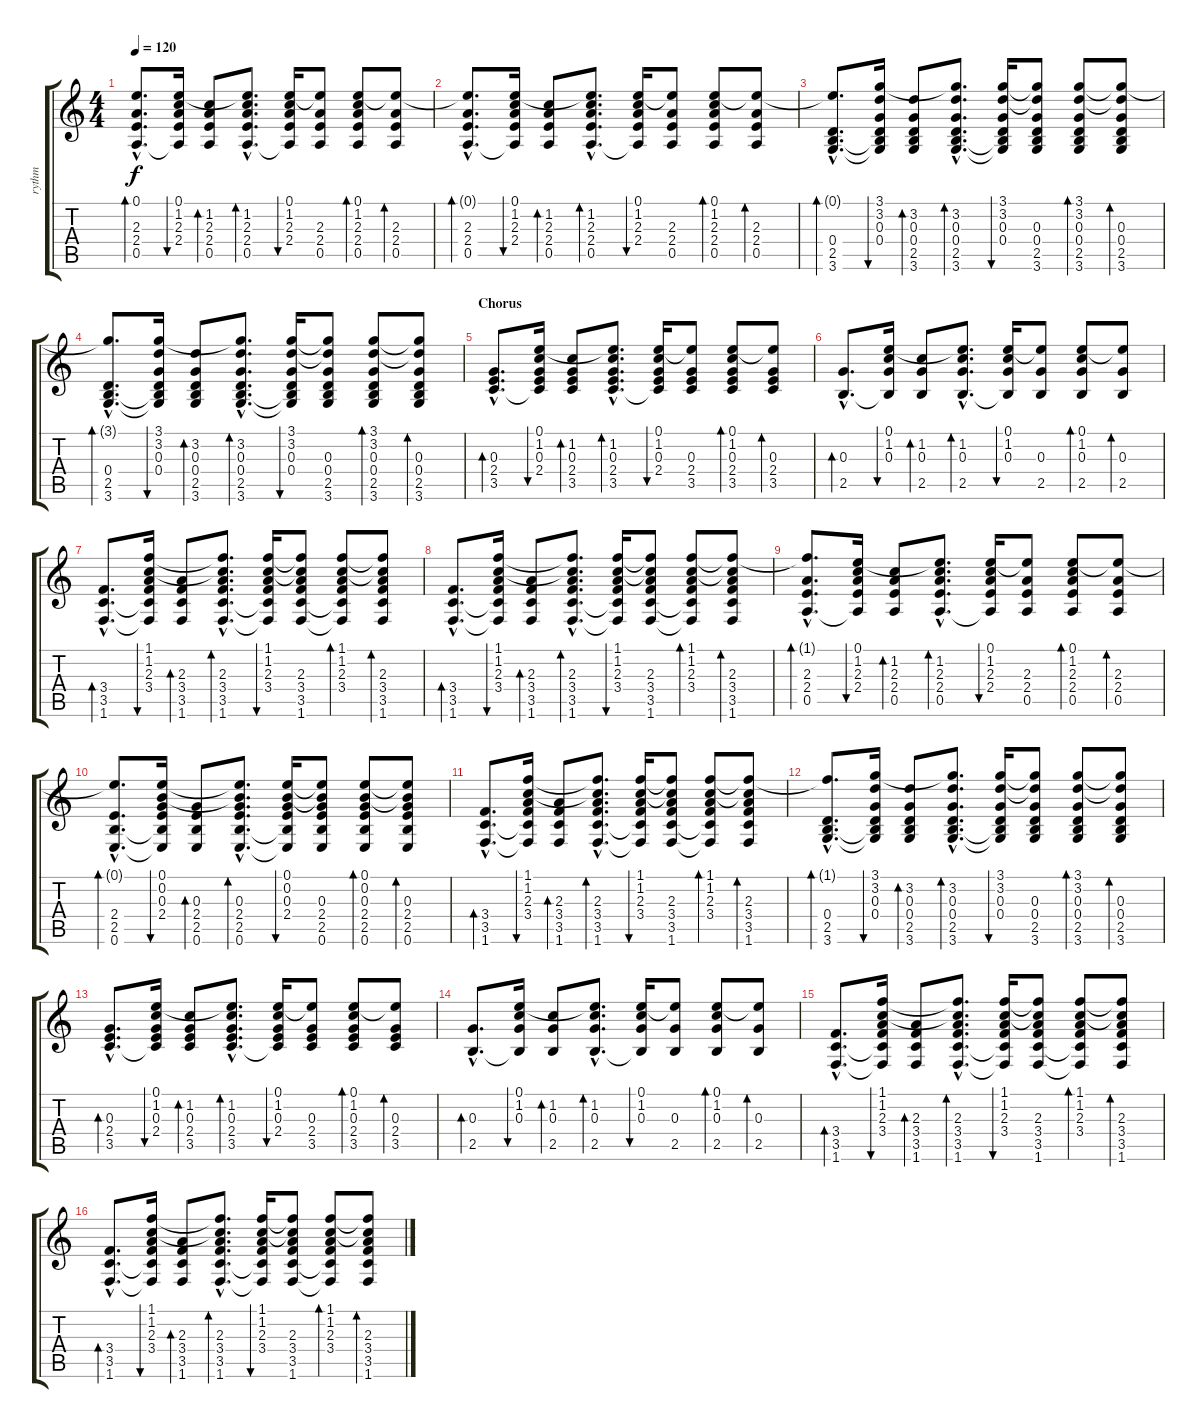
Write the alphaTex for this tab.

\track ("rythm" "rythm") {instrument acousticguitarsteel}
\staff {score tabs}
\tuning (E4 B3 G3 D3 A2 E2) {hide}
\ts (4 4)
\tempo 120
\clef g2
\ks c
(0.1{hac t} 2.3{hac} 2.4{hac} 0.5{hac}).8{d bd 30 dy f} (0.1 1.2 2.3 2.4 0.5{t}).16{bu 30} (1.2 2.3 2.4 0.5).8{bd 30} (0.1{hac t} 1.2{hac} 2.3{hac} 2.4{hac} 0.5{hac}).8{d bd 30} (0.1 1.2 2.3 2.4 0.5{t}).16{bu 30} (0.1{t} 2.3 2.4 0.5).8 (0.1 1.2 2.3 2.4 0.5).8{bd 30} (0.1{t} 2.3 2.4 0.5).8{bd 30} |
(0.1{hac t} 2.3{hac} 2.4{hac} 0.5{hac}).8{d bd 30} (0.1 1.2 2.3 2.4 0.5{t}).16{bu 30} (1.2 2.3 2.4 0.5).8{bd 30} (0.1{hac t} 1.2{hac} 2.3{hac} 2.4{hac} 0.5{hac}).8{d bd 30} (0.1 1.2 2.3 2.4 0.5{t}).16{bu 30} (0.1{t} 2.3 2.4 0.5).8 (0.1 1.2 2.3 2.4 0.5).8{bd 30} (0.1{t} 2.3 2.4 0.5).8{bd 30} |
(0.1{hac t} 0.4{hac} 2.5{hac} 3.6{hac}).8{d bd 30} (3.1 3.2 0.3 0.4 2.5{t} 3.6{t}).16{bu 30} (3.2 0.3 0.4 2.5 3.6).8{bd 30} (3.1{hac t} 3.2{hac} 0.3{hac} 0.4{hac} 2.5{hac} 3.6{hac}).8{d bd 30} (3.1 3.2 0.3 0.4 2.5{t} 3.6{t}).16{bu 30} (3.1{t} 3.2{t} 0.3 0.4 2.5 3.6).8 (3.1 3.2 0.3 0.4 2.5 3.6).8{bd 30} (3.1{t} 3.2{t} 0.3 0.4 2.5 3.6).8{bd 30} |
(3.1{hac t} 0.4{hac} 2.5{hac} 3.6{hac}).8{d bd 30} (3.1 3.2 0.3 0.4 2.5{t} 3.6{t}).16{bu 30} (3.2 0.3 0.4 2.5 3.6).8{bd 30} (3.1{hac t} 3.2{hac} 0.3{hac} 0.4{hac} 2.5{hac} 3.6{hac}).8{d bd 30} (3.1 3.2 0.3 0.4 2.5{t} 3.6{t}).16{bu 30} (3.1{t} 3.2{t} 0.3 0.4 2.5 3.6).8 (3.1 3.2 0.3 0.4 2.5 3.6).8{bd 30} (3.1{t} 3.2{t} 0.3 0.4 2.5 3.6).8{bd 30} |
\section ("" "Chorus")
(0.3{hac} 2.4{hac} 3.5{hac}).8{d bd 30} (0.1 1.2 0.3 2.4 3.5{t}).16{bu 30} (1.2 0.3 2.4 3.5).8{bd 30} (0.1{hac t} 1.2{hac} 0.3{hac} 2.4{hac} 3.5{hac}).8{d bd 30} (0.1 1.2 0.3 2.4 3.5{t}).16{bu 30} (0.1{t} 0.3 2.4 3.5).8 (0.1 1.2 0.3 2.4 3.5).8{bd 30} (0.1{t} 0.3 2.4 3.5).8{bd 30} |
(0.3{hac} 2.5{hac}).8{d bd 30} (0.1 1.2 0.3 2.5{t}).16{bu 30} (1.2 0.3 2.5).8{bd 30} (0.1{hac t} 1.2{hac} 0.3{hac} 2.5{hac}).8{d bd 30} (0.1 1.2 0.3 2.5{t}).16{bu 30} (0.1{t} 0.3 2.5).8 (0.1 1.2 0.3 2.5).8{bd 30} (0.1{t} 0.3 2.5).8{bd 30} |
(3.4{hac} 3.5{hac} 1.6{hac}).8{d bd 30} (1.1 1.2 2.3 3.4 3.5{t} 1.6{t}).16{bu 30} (2.3 3.4 3.5 1.6).8{bd 30} (1.1{hac t} 1.2{hac t} 2.3{hac} 3.4{hac} 3.5{hac} 1.6{hac}).8{d bd 30} (1.1 1.2 2.3 3.4 3.5{t} 1.6{t}).16{bu 30} (1.1{t} 1.2{t} 2.3 3.4 3.5 1.6).8 (1.1 1.2 2.3 3.4 3.5{t} 1.6{t}).8{bd 30} (1.1{t} 1.2{t} 2.3 3.4 3.5 1.6).8{bd 30} |
(3.4{hac} 3.5{hac} 1.6{hac}).8{d bd 30} (1.1 1.2 2.3 3.4 3.5{t} 1.6{t}).16{bu 30} (2.3 3.4 3.5 1.6).8{bd 30} (1.1{hac t} 1.2{hac t} 2.3{hac} 3.4{hac} 3.5{hac} 1.6{hac}).8{d bd 30} (1.1 1.2 2.3 3.4 3.5{t} 1.6{t}).16{bu 30} (1.1{t} 1.2{t} 2.3 3.4 3.5 1.6).8 (1.1 1.2 2.3 3.4 3.5{t} 1.6{t}).8{bd 30} (1.1{t} 1.2{t} 2.3 3.4 3.5 1.6).8{bd 30} |
(1.1{hac t} 2.3{hac} 2.4{hac} 0.5{hac}).8{d bd 30} (0.1 1.2 2.3 2.4 0.5{t}).16{bu 30} (1.2 2.3 2.4 0.5).8{bd 30} (0.1{hac t} 1.2{hac} 2.3{hac} 2.4{hac} 0.5{hac}).8{d bd 30} (0.1 1.2 2.3 2.4 0.5{t}).16{bu 30} (0.1{t} 2.3 2.4 0.5).8 (0.1 1.2 2.3 2.4 0.5).8{bd 30} (0.1{t} 2.3 2.4 0.5).8{bd 30} |
(0.1{hac t} 2.4{hac} 2.5{hac} 0.6{hac}).8{d bd 30} (0.1 0.2 0.3 2.4 2.5{t} 0.6{t}).16{bu 30} (0.3 2.4 2.5 0.6).8{bd 30} (0.1{hac t} 0.2{hac t} 0.3{hac} 2.4{hac} 2.5{hac} 0.6{hac}).8{d bd 30} (0.1 0.2 0.3 2.4 2.5{t} 0.6{t}).16{bu 30} (0.1{t} 0.2{t} 0.3 2.4 2.5 0.6).8 (0.1 0.2 0.3 2.4 2.5 0.6).8{bd 30} (0.1{t} 0.2{t} 0.3 2.4 2.5 0.6).8{bd 30} |
(3.4{hac} 3.5{hac} 1.6{hac}).8{d bd 30} (1.1 1.2 2.3 3.4 3.5{t} 1.6{t}).16{bu 30} (2.3 3.4 3.5 1.6).8{bd 30} (1.1{hac t} 1.2{hac t} 2.3{hac} 3.4{hac} 3.5{hac} 1.6{hac}).8{d bd 30} (1.1 1.2 2.3 3.4 3.5{t} 1.6{t}).16{bu 30} (1.1{t} 1.2{t} 2.3 3.4 3.5 1.6).8 (1.1 1.2 2.3 3.4 3.5{t} 1.6{t}).8{bd 30} (1.1{t} 1.2{t} 2.3 3.4 3.5 1.6).8{bd 30} |
(1.1{hac t} 0.4{hac} 2.5{hac} 3.6{hac}).8{d bd 30} (3.1 3.2 0.3 0.4 2.5{t} 3.6{t}).16{bu 30} (3.2 0.3 0.4 2.5 3.6).8{bd 30} (3.1{hac t} 3.2{hac} 0.3{hac} 0.4{hac} 2.5{hac} 3.6{hac}).8{d bd 30} (3.1 3.2 0.3 0.4 2.5{t} 3.6{t}).16{bu 30} (3.1{t} 3.2{t} 0.3 0.4 2.5 3.6).8 (3.1 3.2 0.3 0.4 2.5 3.6).8{bd 30} (3.1{t} 3.2{t} 0.3 0.4 2.5 3.6).8{bd 30} |
(0.3{hac} 2.4{hac} 3.5{hac}).8{d bd 30} (0.1 1.2 0.3 2.4 3.5{t}).16{bu 30} (1.2 0.3 2.4 3.5).8{bd 30} (0.1{hac t} 1.2{hac} 0.3{hac} 2.4{hac} 3.5{hac}).8{d bd 30} (0.1 1.2 0.3 2.4 3.5{t}).16{bu 30} (0.1{t} 0.3 2.4 3.5).8 (0.1 1.2 0.3 2.4 3.5).8{bd 30} (0.1{t} 0.3 2.4 3.5).8{bd 30} |
(0.3{hac} 2.5{hac}).8{d bd 30} (0.1 1.2 0.3 2.5{t}).16{bu 30} (1.2 0.3 2.5).8{bd 30} (0.1{hac t} 1.2{hac} 0.3{hac} 2.5{hac}).8{d bd 30} (0.1 1.2 0.3 2.5{t}).16{bu 30} (0.1{t} 0.3 2.5).8 (0.1 1.2 0.3 2.5).8{bd 30} (0.1{t} 0.3 2.5).8{bd 30} |
(3.4{hac} 3.5{hac} 1.6{hac}).8{d bd 30} (1.1 1.2 2.3 3.4 3.5{t} 1.6{t}).16{bu 30} (2.3 3.4 3.5 1.6).8{bd 30} (1.1{hac t} 1.2{hac t} 2.3{hac} 3.4{hac} 3.5{hac} 1.6{hac}).8{d bd 30} (1.1 1.2 2.3 3.4 3.5{t} 1.6{t}).16{bu 30} (1.1{t} 1.2{t} 2.3 3.4 3.5 1.6).8 (1.1 1.2 2.3 3.4 3.5{t} 1.6{t}).8{bd 30} (1.1{t} 1.2{t} 2.3 3.4 3.5 1.6).8{bd 30} |
(3.4{hac} 3.5{hac} 1.6{hac}).8{d bd 30} (1.1 1.2 2.3 3.4 3.5{t} 1.6{t}).16{bu 30} (2.3 3.4 3.5 1.6).8{bd 30} (1.1{hac t} 1.2{hac t} 2.3{hac} 3.4{hac} 3.5{hac} 1.6{hac}).8{d bd 30} (1.1 1.2 2.3 3.4 3.5{t} 1.6{t}).16{bu 30} (1.1{t} 1.2{t} 2.3 3.4 3.5 1.6).8 (1.1 1.2 2.3 3.4 3.5{t} 1.6{t}).8{bd 30} (1.1{t} 1.2{t} 2.3 3.4 3.5 1.6).8{bd 30}
